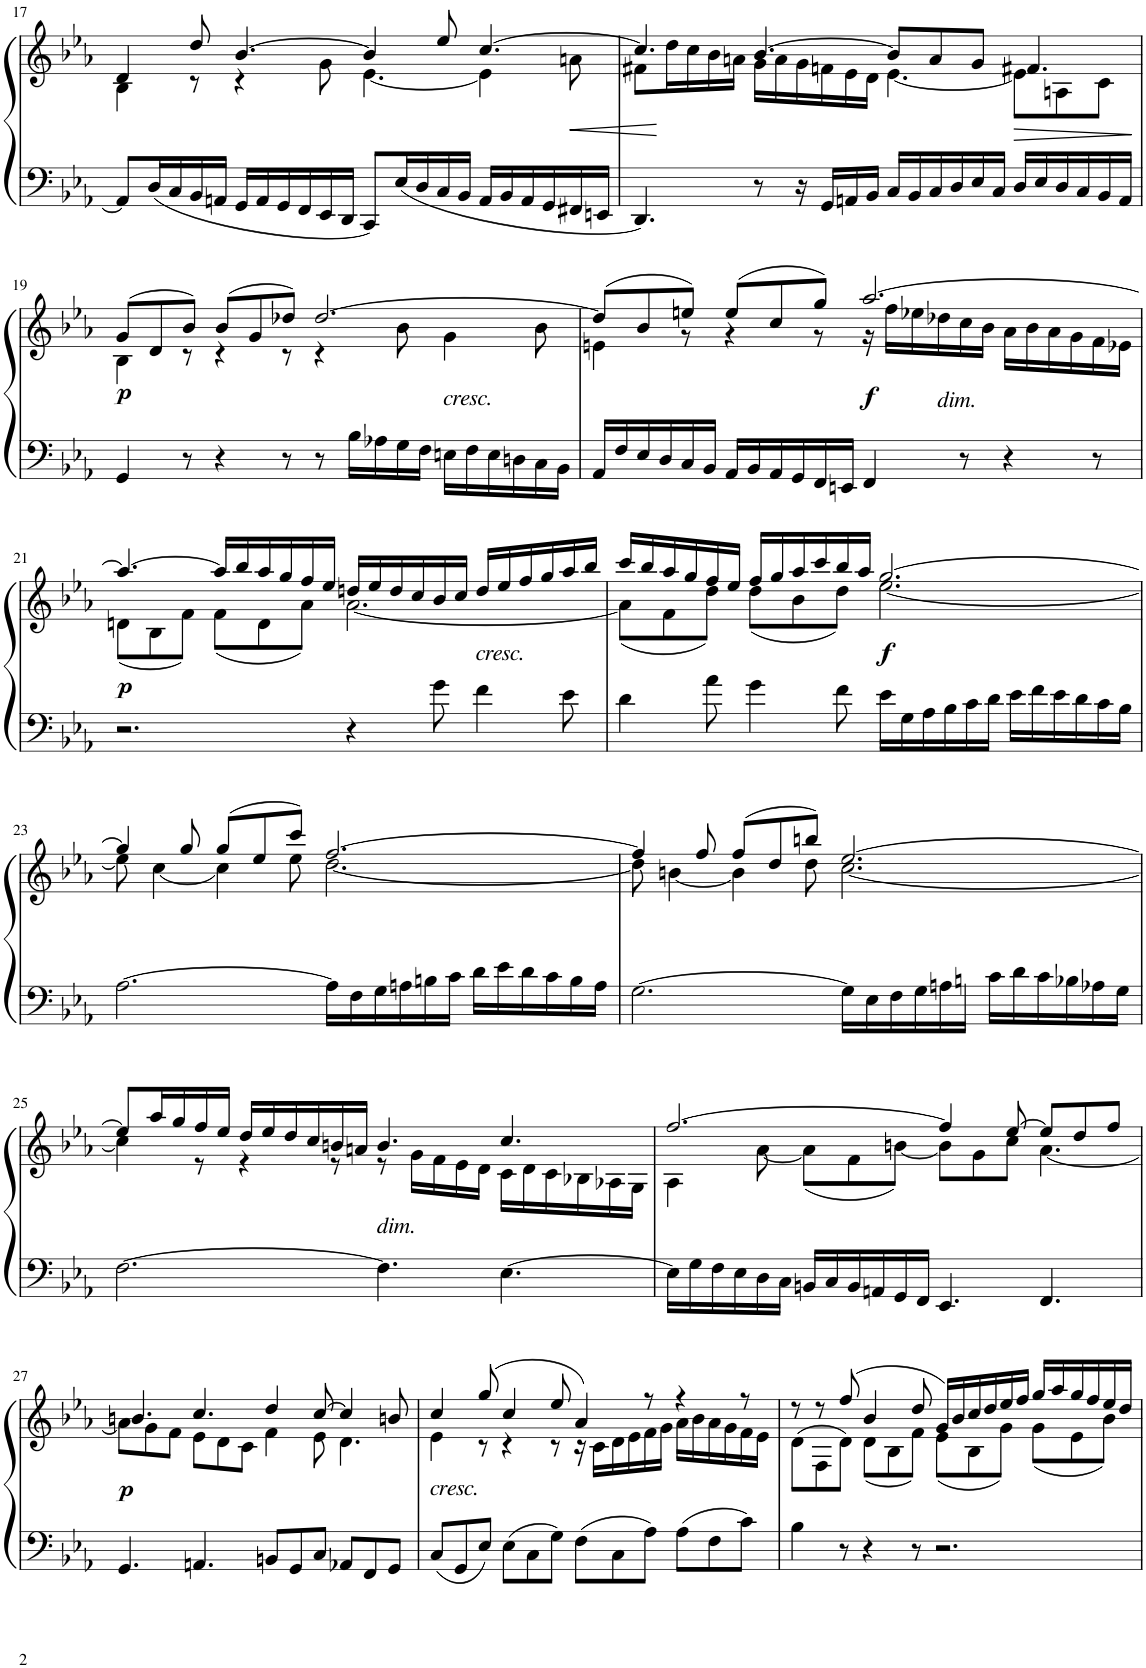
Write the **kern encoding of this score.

**kern	**kern	**dynam
*part1	*part1	*part1
*staff2	*staff1	*staff1/2
*I"Piano	*	*
*I'Pno.	*	*
!!LO:PB:g=z
*clefF4	*clefG2	*
*k[b-e-a-]	*k[b-e-a-]	*
*M12/8	*M12/8	*
=17	=17	=17
*	*^	*
8AA/L]	4d/	4B-\	.
16D/L	.	.	.
16C/	.	.	.
16BB-/	8dd/	8r	.
16AAn/JJ	.	.	.
16GG/LL	[4.b-/	4r	.
16AA/	.	.	.
16GG/	.	.	.
16FF/	.	.	.
16EE-/	.	8g\	.
16DD/JJ	.	.	.
8CC/L	4b-/]	[4.e-\	.
16E-/L	.	.	.
16D/	.	.	.
16C/	8ee-/	.	.
16BB-/JJ	.	.	.
16AA/LL	[4.cc/	4e-\]	.
16BB-/	.	.	.
16AA/	.	.	.
16GG/	.	.	.
!	!	!	!LO:HP:b
16FF#X/	.	8an\	<
16EEn/JJ	.	.	.
=18	=18	=18	=18
4.DD/	4.cc/]	8f#X\L	.
.	.	16dd\L	[
.	.	16cc\	.
.	.	16b-\	.
.	.	16an\JJ	.
8r	[4.b-/	16g\LL	.
.	.	16a\	.
16r	.	16g\	.
16GG/LL	.	16fn\	.
16AAn/	.	16e-\	.
16BB-/JJ	.	16d\JJ	.
16C/LL	8b-/L]	[4.e-\	.
16BB-/	.	.	.
16C/	8a/	.	.
16D/	.	.	.
16E-/	8g/J	.	.
16C/JJ	.	.	.
!	!	!	!LO:HP:b
16D/LL	4.f#X/	8e-\L]	>
16E-/	.	.	.
16D/	.	8An\	.
16C/	.	.	.
16BB-/	.	8c\J	.
16AA/JJ	.	.	.
*	*v	*v	*
.	.	]
!!LO:LB:g=z
=19	=19	=19
*	*^	*
!	!	!	!LO:DY:b
4GG/	(8g/L	4B-\	p
.	8d/	.	.
8r	8b-/J)	8r	.
4r	(8b-/L	4r	.
.	8g/	.	.
8r	8dd-X/J)	8r	.
8r	[2.dd-/	4r	.
16B-\LL	.	.	.
16A-X\	.	.	.
16G\	.	8b-\	.
16F\JJ	.	.	.
!	!	!LO:TX:b:i:t=cresc.	!
16En\LL	.	4g\	.
16F\	.	.	.
16E\	.	.	.
16Dn\	.	.	.
16C\	.	8b-\	.
16BB-\JJ	.	.	.
=20	=20	=20	=20
16AA-/LL	(8dd-/L]	4en\	.
16F/	.	.	.
16E-/	8b-/	.	.
16D/	.	.	.
16C/	8een/J)	8r	.
16BB-/JJ	.	.	.
16AA-/LL	(8ee/L	4r	.
16BB-/	.	.	.
16AA-/	8cc/	.	.
16GG/	.	.	.
16FF/	8gg/J)	8r	.
16EEn/JJ	.	.	.
!	!	!	!LO:DY:b
4FF/	[2.aa-/	16r	f
.	.	16ff\LL	.
.	.	16ee-X\	.
!	!	!LO:TX:b:i:t=dim.	!
.	.	16dd-X\	.
8r	.	16cc\	.
.	.	16b-\JJ	.
4r	.	16a-\LL	.
.	.	16b-\	.
.	.	16a-\	.
.	.	16g\	.
8r	.	16f\	.
.	.	16e-X\JJ	.
!!LO:LB:g=z	!!
=21	=21	=21	=21
!	!	!	!LO:DY:b
2.r	4.aa-/_	(8dn\L	p
.	.	8B-\	.
.	.	8f\J)	.
.	16aa-/LL]	(8f\L	.
.	16bb-/	.	.
.	16aa-/	8d\	.
.	16gg/	.	.
.	16ff/	8a-\J)	.
.	16ee-/JJ	.	.
4r	16ddn/LL	[2.a-\	.
.	16ee-/	.	.
.	16dd/	.	.
.	16cc/	.	.
8g\	16b-/	.	.
.	16cc/JJ	.	.
!	!LO:TX:b:i:t=cresc.	!	!
4f\	16dd/LL	.	.
.	16ee-/	.	.
.	16ff/	.	.
.	16gg/	.	.
8e-\	16aa-/	.	.
.	16bb-/JJ	.	.
=22	=22	=22	=22
4d\	16ccc/LL	(8a-\L]	.
.	16bb-/	.	.
.	16aa-/	8f\	.
.	16gg/	.	.
8a-\	16ff/	8dd\J)	.
.	16ee-/JJ	.	.
4g\	16ff/LL	(8dd\L	.
.	16gg/	.	.
.	16aa-/	8b-\	.
.	16ccc/	.	.
8f\	16bb-/	8dd\J)	.
.	16aa-/JJ	.	.
!	!	!	!LO:DY:b
16e-\LL	[2.gg/	[2.ee-\	f
16G\	.	.	.
16A-\	.	.	.
16B-\	.	.	.
16c\	.	.	.
16d\JJ	.	.	.
16e-\LL	.	.	.
16f\	.	.	.
16e-\	.	.	.
16d\	.	.	.
16c\	.	.	.
16B-\JJ	.	.	.
!!LO:LB:g=z	!!
=23	=23	=23	=23
[2.A-\	4gg/]	8ee-\]	.
.	.	[4cc\	.
.	8gg/	.	.
.	(8gg/L	4cc\]	.
.	8ee-/	.	.
.	8ccc/J)	8ee-\	.
16A-\LL]	[2.ff/	[2.dd\	.
16F\	.	.	.
16G\	.	.	.
16An\	.	.	.
16Bn\	.	.	.
16c\JJ	.	.	.
16d\LL	.	.	.
16e-\	.	.	.
16d\	.	.	.
16c\	.	.	.
16B\	.	.	.
16A\JJ	.	.	.
=24	=24	=24	=24
[2.G\	4ff/]	8dd\]	.
.	.	[4bn\	.
.	8ff/	.	.
.	(8ff/L	4b\]	.
.	8dd/	.	.
.	8bbn/J)	8dd\	.
16G\LL]	[2.ee-/	[2.cc\	.
16E-\	.	.	.
16F\	.	.	.
16G\	.	.	.
16An\	.	.	.
16Bn\JJ	.	.	.
16c\LL	.	.	.
16d\	.	.	.
16c\	.	.	.
16B-X\	.	.	.
16A-X\	.	.	.
16G\JJ	.	.	.
!!LO:LB:g=z	!!
=25	=25	=25	=25
[2.F\	8ee-/L]	4cc\]	.
.	16aa-/L	.	.
.	16gg/	.	.
.	16ff/	8r	.
.	16ee-/JJ	.	.
.	16dd/LL	4r	.
.	16ee-/	.	.
.	16dd/	.	.
.	16cc/	.	.
.	16bn/	8r	.
.	16an/JJ	.	.
!	!LO:TX:b:i:t=dim.	!	!
4.F\]	4.b/	8r	.
.	.	16g\LL	.
.	.	16f\	.
.	.	16e-\	.
.	.	16d\JJ	.
[4.E-\	4.cc/	16c\LL	.
.	.	16d\	.
.	.	16c\	.
.	.	16B-X\	.
.	.	16A-X\	.
.	.	16G\JJ	.
=26	=26	=26	=26
16E-\LL]	[2.ff/	4A-\	.
16G\	.	.	.
16F\	.	.	.
16E-\	.	.	.
16D\	.	[8a-\	.
16C\JJ	.	.	.
16BBn/LL	.	(8a-\L]	.
16C/	.	.	.
16BB/	.	8f\	.
16AAn/	.	.	.
16GG/	.	[8bn\J)	.
16FF/JJ	.	.	.
4.EE-/	4ff/]	8b\L]	.
.	.	8g\	.
.	[8ee-/	8cc\J	.
4.FF/	8ee-/L]	[4.a-\	.
.	8dd/	.	.
.	8ff/J	.	.
!!LO:LB:g=z	!!
=27	=27	=27	=27
!	!	!	!LO:DY:b
4.GG/	4.bn/	8a-\L]	p
.	.	8g\	.
.	.	8f\J	.
4.AAn/	4.cc/	8e-\L	.
.	.	8d\	.
.	.	8c\J	.
8BBn/L	4dd/	4f\	.
8GG/	.	.	.
8C/J	[8cc/	8e-\	.
8AA-X/L	4cc/]	4.d\	.
8FF/	.	.	.
8GG/J	8bn/	.	.
=28	=28	=28	=28
!	!LO:TX:b:i:t=cresc.	!	!
8C/L	4cc/	4e-\	.
8GG/	.	.	.
8E-/J	(8gg/	8r	.
8E-\L	4cc/	4r	.
8C\	.	.	.
8G\J	8ee-/	8r	.
8F\L	4a-/)	16r	.
.	.	16c\LL	.
8C\	.	16d\	.
.	.	16e-\	.
8A-\J	8r	16f\	.
.	.	16g\JJ	.
8A-\L	4r	16a-\LL	.
.	.	16b-\	.
8F\	.	16a-\	.
.	.	16g\	.
8c\J	8r	16f\	.
.	.	16e-\JJ	.
=29	=29	=29	=29
4B-\	8r	(>8d\L	.
.	8r	8F\	.
8r	(8ff/	8d\J)	.
4r	4b-/	(8d\L	.
.	.	8B-\	.
8r	8dd/	8f\J)	.
2.r	16g/LL)	(8e-\L	.
.	16b-/	.	.
.	16cc/	8B-\	.
.	16dd/	.	.
.	16ee-/	8g\J)	.
.	16ff/JJ	.	.
.	16gg/LL	(8g\L	.
.	16aa-/	.	.
.	16gg/	8e-\	.
.	16ff/	.	.
.	16ee-/	8b-\J)	.
.	16dd/JJ	.	.
*	*v	*v	*
=	=	=
*-	*-	*-
